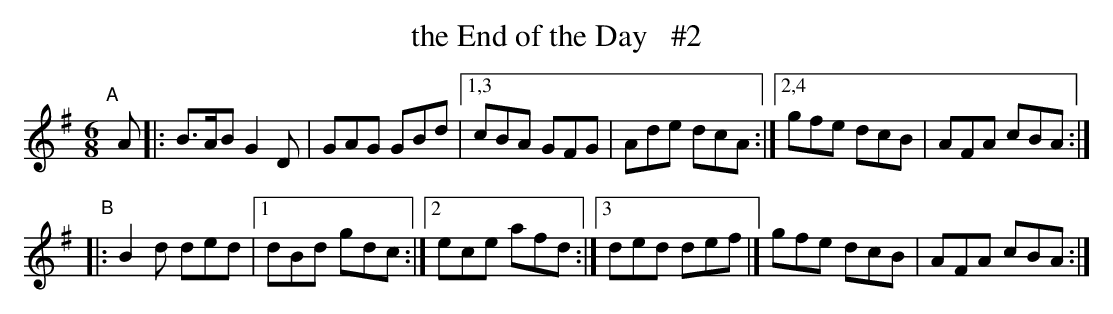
X:1
T: the End of the Day   #2
M: 6/8
L: 1/8
K: G
"^A"[|]A \
|: B>AB G2D | GAG GBd |[1,3 cBA GFG | Ade dcA :|[2,4 gfe dcB | AFA cBA :|
"^B"\
|: B2d ded |[1 dBd gdc :|[2 ece afd :|[3 ded def |] gfe dcB | AFA cBA :|
